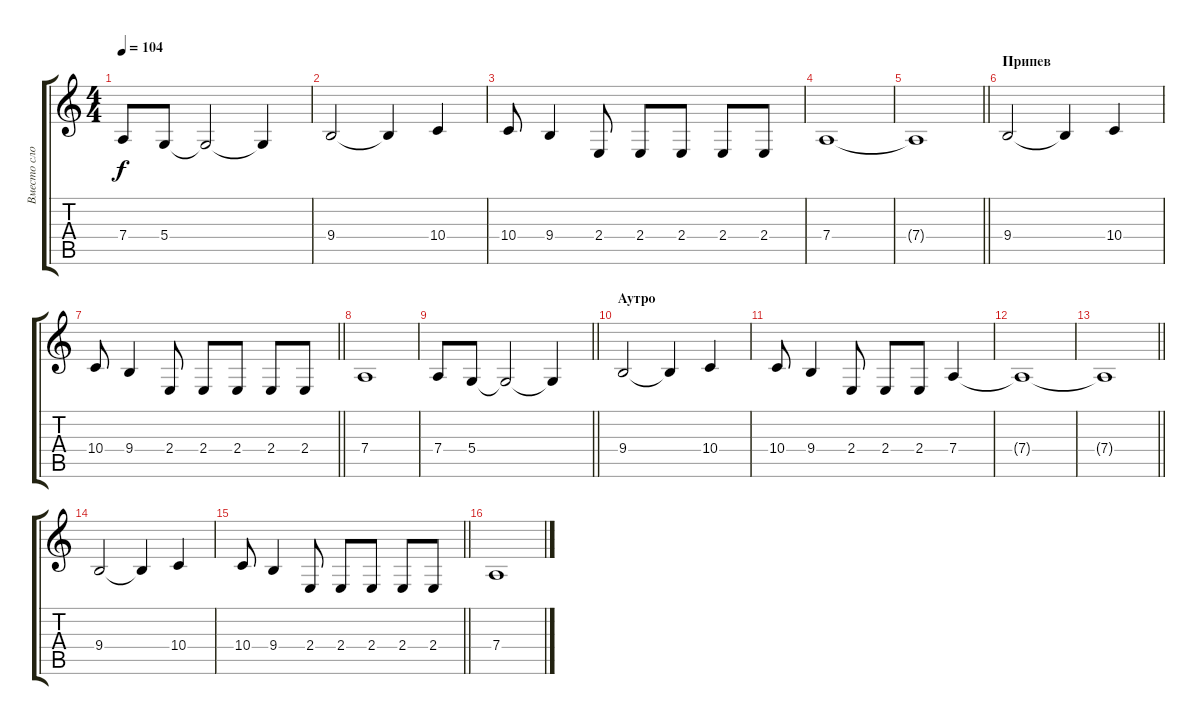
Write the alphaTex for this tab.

\track ("Вместо слов" "Вместо сло") {instrument fx5brightness}
\staff {score tabs}
\tuning (E4 B3 G3 D3 A2 E2) {hide}
\ts (4 4)
\tempo 104
\clef g2
\ks c
7.4.8{dy f} 5.4.8 5.4{t}.2 5.4{t}.4 |
9.4.2 9.4{t}.4 10.4.4 |
10.4.8 9.4.4 2.4.8 2.4.8 2.4.8 2.4.8 2.4.8 |
7.4.1 |
\barLineRight lightlight
7.4{t}.1 |
\section ("" "Припев")
9.4.2 9.4{t}.4 10.4.4 |
\barLineRight lightlight
10.4.8 9.4.4 2.4.8 2.4.8 2.4.8 2.4.8 2.4.8 |
7.4.1 |
\barLineRight lightlight
7.4.8 5.4.8 5.4{t}.2 5.4{t}.4 |
\section ("" "Аутро")
9.4.2 9.4{t}.4 10.4.4 |
10.4.8 9.4.4 2.4.8 2.4.8 2.4.8 7.4.4 |
7.4{t}.1 |
\barLineRight lightlight
7.4{t}.1 |
9.4.2 9.4{t}.4 10.4.4 |
\barLineRight lightlight
10.4.8 9.4.4 2.4.8 2.4.8 2.4.8 2.4.8 2.4.8 |
7.4.1
